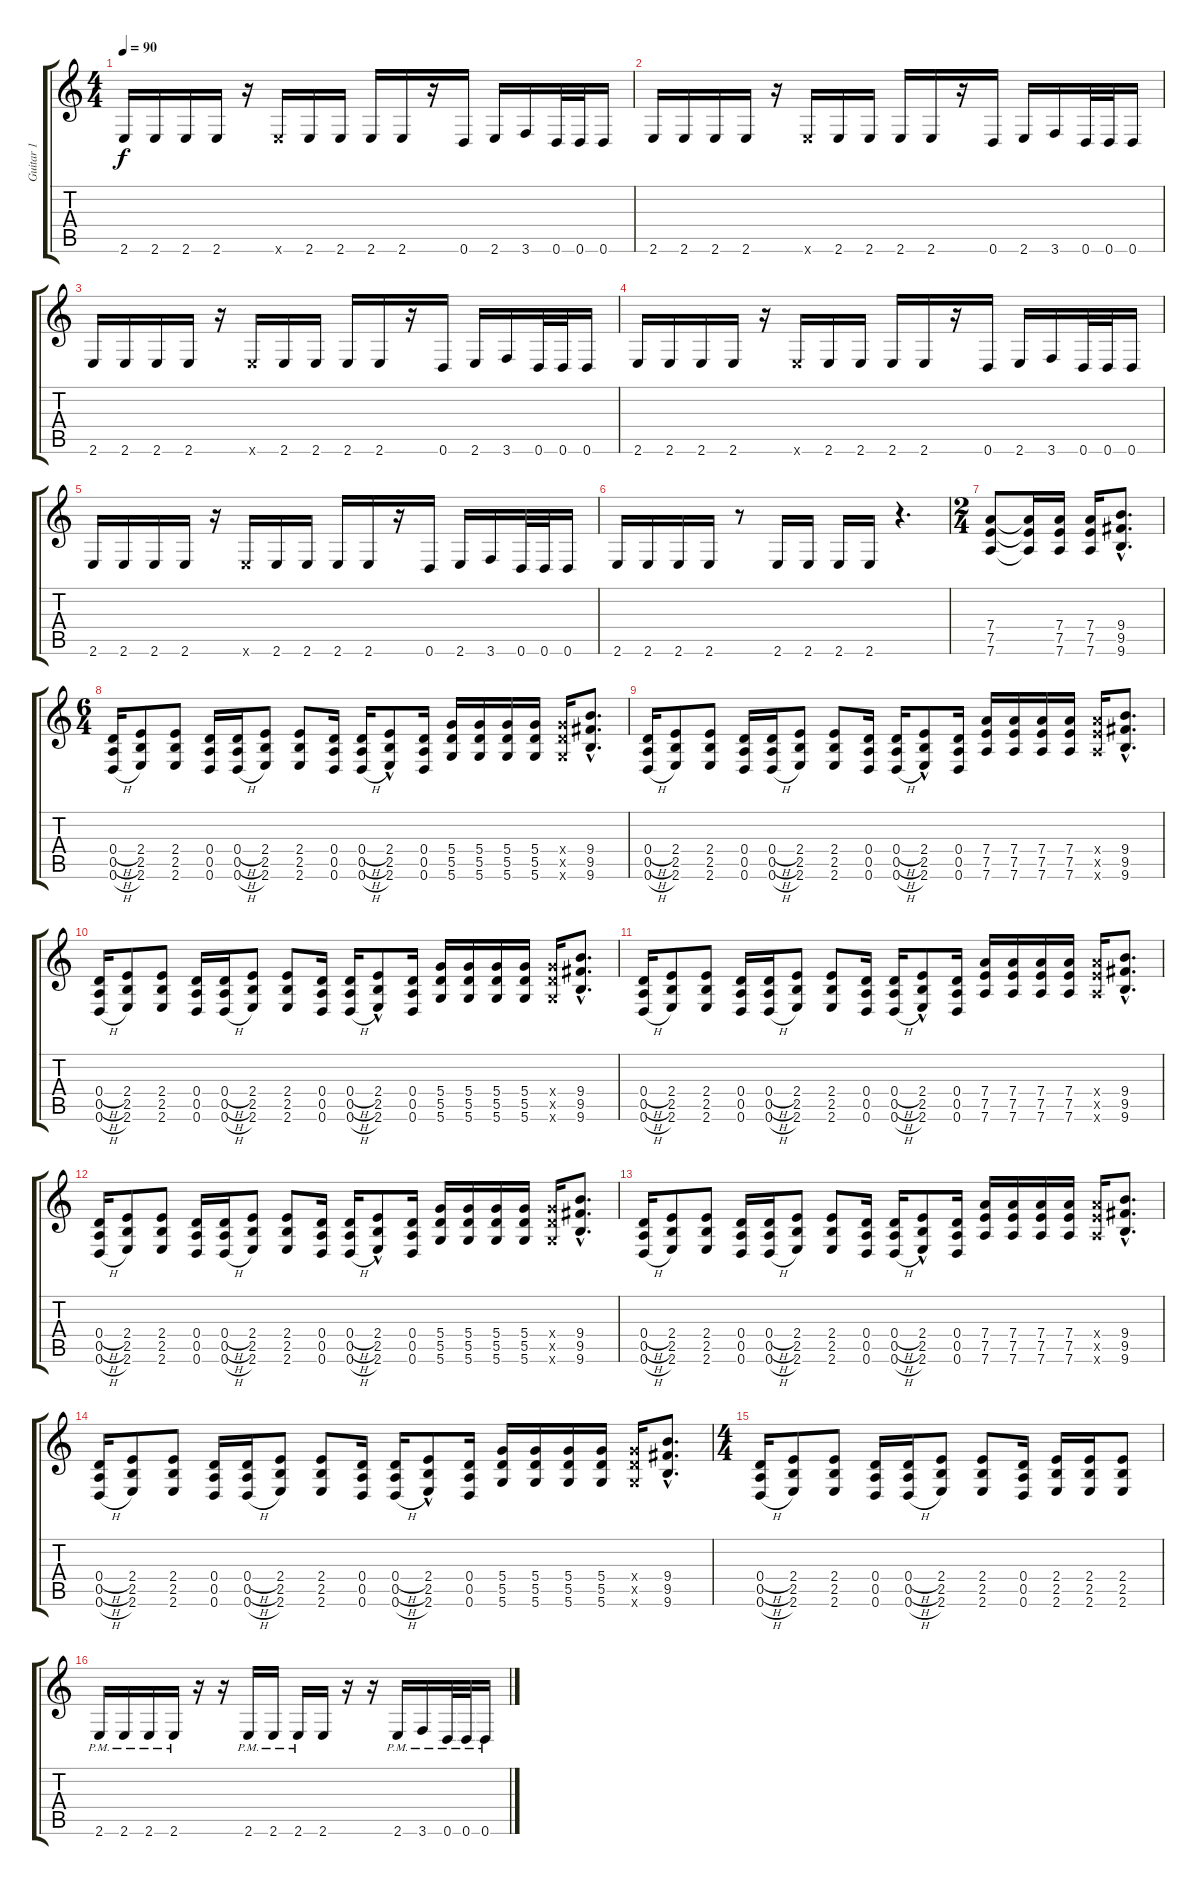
\track ("Guitar 1" "Guitar 1") {instrument distortionguitar}
\staff {score tabs}
\tuning (E4 B3 G3 D3 A2 D2) {hide}
\ts (4 4)
\tempo 90
\clef g2
\ks c
2.6.16{dy f volume 8 instrument electricguitarmuted} 2.6.16 2.6.16 2.6.16 r.16 2.6{x}.16 2.6.16 2.6.16 2.6.16 2.6.16 r.16 0.6.16 2.6.16 3.6.16 0.6.32 0.6.32 0.6.16 |
2.6.16{volume 8 instrument electricguitarmuted} 2.6.16 2.6.16 2.6.16 r.16 2.6{x}.16 2.6.16 2.6.16 2.6.16 2.6.16 r.16 0.6.16 2.6.16 3.6.16 0.6.32 0.6.32 0.6.16 |
2.6.16{volume 8 instrument electricguitarmuted} 2.6.16 2.6.16 2.6.16 r.16 2.6{x}.16 2.6.16 2.6.16 2.6.16 2.6.16 r.16 0.6.16 2.6.16 3.6.16 0.6.32 0.6.32 0.6.16 |
2.6.16{volume 8 instrument electricguitarmuted} 2.6.16 2.6.16 2.6.16 r.16 2.6{x}.16 2.6.16 2.6.16 2.6.16 2.6.16 r.16 0.6.16 2.6.16 3.6.16 0.6.32 0.6.32 0.6.16 |
2.6.16{volume 8 instrument electricguitarmuted} 2.6.16 2.6.16 2.6.16 r.16 2.6{x}.16 2.6.16 2.6.16 2.6.16 2.6.16 r.16 0.6.16 2.6.16 3.6.16 0.6.32 0.6.32 0.6.16 |
2.6.16{volume 15 instrument electricguitarmuted} 2.6.16 2.6.16 2.6.16 r.8 2.6.16 2.6.16 2.6.16 2.6.16 r.4{d} |
\ts (2 4)
(7.4 7.5 7.6).8{volume 14 instrument distortionguitar} (7.4{t} 7.5{t} 7.6{t}).16 (7.4 7.5 7.6).16 (7.4 7.5 7.6).16 (9.4{hac} 9.5{hac} 9.6{hac}).8{d} |
\ts (6 4)
(0.4{h} 0.5{h} 0.6{h}).16{instrument distortionguitar} (2.4 2.5 2.6).8 (2.4 2.5 2.6).8 (0.4 0.5 0.6).16 (0.4{h} 0.5{h} 0.6{h}).16 (2.4 2.5 2.6).8 (2.4 2.5 2.6).8 (0.4 0.5 0.6).16 (0.4{h} 0.5{h} 0.6{h}).16 (2.4 2.5 2.6{hac}).8 (0.4 0.5 0.6).16 (5.4 5.5 5.6).16 (5.4 5.5 5.6).16 (5.4 5.5 5.6).16 (5.4 5.5 5.6).16 (5.4{x} 5.5{x} 5.6{x}).16 (9.4{hac} 9.5{hac} 9.6{hac}).8{d} |
(0.4{h} 0.5{h} 0.6{h}).16{instrument distortionguitar} (2.4 2.5 2.6).8 (2.4 2.5 2.6).8 (0.4 0.5 0.6).16 (0.4{h} 0.5{h} 0.6{h}).16 (2.4 2.5 2.6).8 (2.4 2.5 2.6).8 (0.4 0.5 0.6).16 (0.4{h} 0.5{h} 0.6{h}).16 (2.4 2.5 2.6{hac}).8 (0.4 0.5 0.6).16 (7.4 7.5 7.6).16 (7.4 7.5 7.6).16 (7.4 7.5 7.6).16 (7.4 7.5 7.6).16 (7.4{x} 7.5{x} 7.6{x}).16 (9.4{hac} 9.5{hac} 9.6{hac}).8{d} |
(0.4{h} 0.5{h} 0.6{h}).16{instrument distortionguitar} (2.4 2.5 2.6).8 (2.4 2.5 2.6).8 (0.4 0.5 0.6).16 (0.4{h} 0.5{h} 0.6{h}).16 (2.4 2.5 2.6).8 (2.4 2.5 2.6).8 (0.4 0.5 0.6).16 (0.4{h} 0.5{h} 0.6{h}).16 (2.4 2.5 2.6{hac}).8 (0.4 0.5 0.6).16 (5.4 5.5 5.6).16 (5.4 5.5 5.6).16 (5.4 5.5 5.6).16 (5.4 5.5 5.6).16 (5.4{x} 5.5{x} 5.6{x}).16 (9.4{hac} 9.5{hac} 9.6{hac}).8{d} |
(0.4{h} 0.5{h} 0.6{h}).16{instrument distortionguitar} (2.4 2.5 2.6).8 (2.4 2.5 2.6).8 (0.4 0.5 0.6).16 (0.4{h} 0.5{h} 0.6{h}).16 (2.4 2.5 2.6).8 (2.4 2.5 2.6).8 (0.4 0.5 0.6).16 (0.4{h} 0.5{h} 0.6{h}).16 (2.4 2.5 2.6{hac}).8 (0.4 0.5 0.6).16 (7.4 7.5 7.6).16 (7.4 7.5 7.6).16 (7.4 7.5 7.6).16 (7.4 7.5 7.6).16 (7.4{x} 7.5{x} 7.6{x}).16 (9.4{hac} 9.5{hac} 9.6{hac}).8{d} |
(0.4{h} 0.5{h} 0.6{h}).16{instrument distortionguitar} (2.4 2.5 2.6).8 (2.4 2.5 2.6).8 (0.4 0.5 0.6).16 (0.4{h} 0.5{h} 0.6{h}).16 (2.4 2.5 2.6).8 (2.4 2.5 2.6).8 (0.4 0.5 0.6).16 (0.4{h} 0.5{h} 0.6{h}).16 (2.4 2.5 2.6{hac}).8 (0.4 0.5 0.6).16 (5.4 5.5 5.6).16 (5.4 5.5 5.6).16 (5.4 5.5 5.6).16 (5.4 5.5 5.6).16 (5.4{x} 5.5{x} 5.6{x}).16 (9.4{hac} 9.5{hac} 9.6{hac}).8{d} |
(0.4{h} 0.5{h} 0.6{h}).16{instrument distortionguitar} (2.4 2.5 2.6).8 (2.4 2.5 2.6).8 (0.4 0.5 0.6).16 (0.4{h} 0.5{h} 0.6{h}).16 (2.4 2.5 2.6).8 (2.4 2.5 2.6).8 (0.4 0.5 0.6).16 (0.4{h} 0.5{h} 0.6{h}).16 (2.4 2.5 2.6{hac}).8 (0.4 0.5 0.6).16 (7.4 7.5 7.6).16 (7.4 7.5 7.6).16 (7.4 7.5 7.6).16 (7.4 7.5 7.6).16 (7.4{x} 7.5{x} 7.6{x}).16 (9.4{hac} 9.5{hac} 9.6{hac}).8{d} |
(0.4{h} 0.5{h} 0.6{h}).16{instrument distortionguitar} (2.4 2.5 2.6).8 (2.4 2.5 2.6).8 (0.4 0.5 0.6).16 (0.4{h} 0.5{h} 0.6{h}).16 (2.4 2.5 2.6).8 (2.4 2.5 2.6).8 (0.4 0.5 0.6).16 (0.4{h} 0.5{h} 0.6{h}).16 (2.4 2.5 2.6{hac}).8 (0.4 0.5 0.6).16 (5.4 5.5 5.6).16 (5.4 5.5 5.6).16 (5.4 5.5 5.6).16 (5.4 5.5 5.6).16 (5.4{x} 5.5{x} 5.6{x}).16 (9.4{hac} 9.5{hac} 9.6{hac}).8{d} |
\ts (4 4)
(0.4{h} 0.5{h} 0.6{h}).16{instrument distortionguitar} (2.4 2.5 2.6).8 (2.4 2.5 2.6).8 (0.4 0.5 0.6).16 (0.4{h} 0.5{h} 0.6{h}).16 (2.4 2.5 2.6).8 (2.4 2.5 2.6).8 (0.4 0.5 0.6).16 (2.4 2.5 2.6).16 (2.4 2.5 2.6).16 (2.4 2.5 2.6).8 |
2.6{pm}.16{volume 8 instrument electricguitarmuted} 2.6{pm}.16 2.6{pm}.16 2.6{pm}.16 r.16 r.16 2.6{pm}.16 2.6{pm}.16 2.6{pm}.16 2.6.16 r.16 r.16 2.6{pm}.16 3.6{pm}.16 0.6{pm}.32 0.6{pm}.32 0.6{pm}.16
